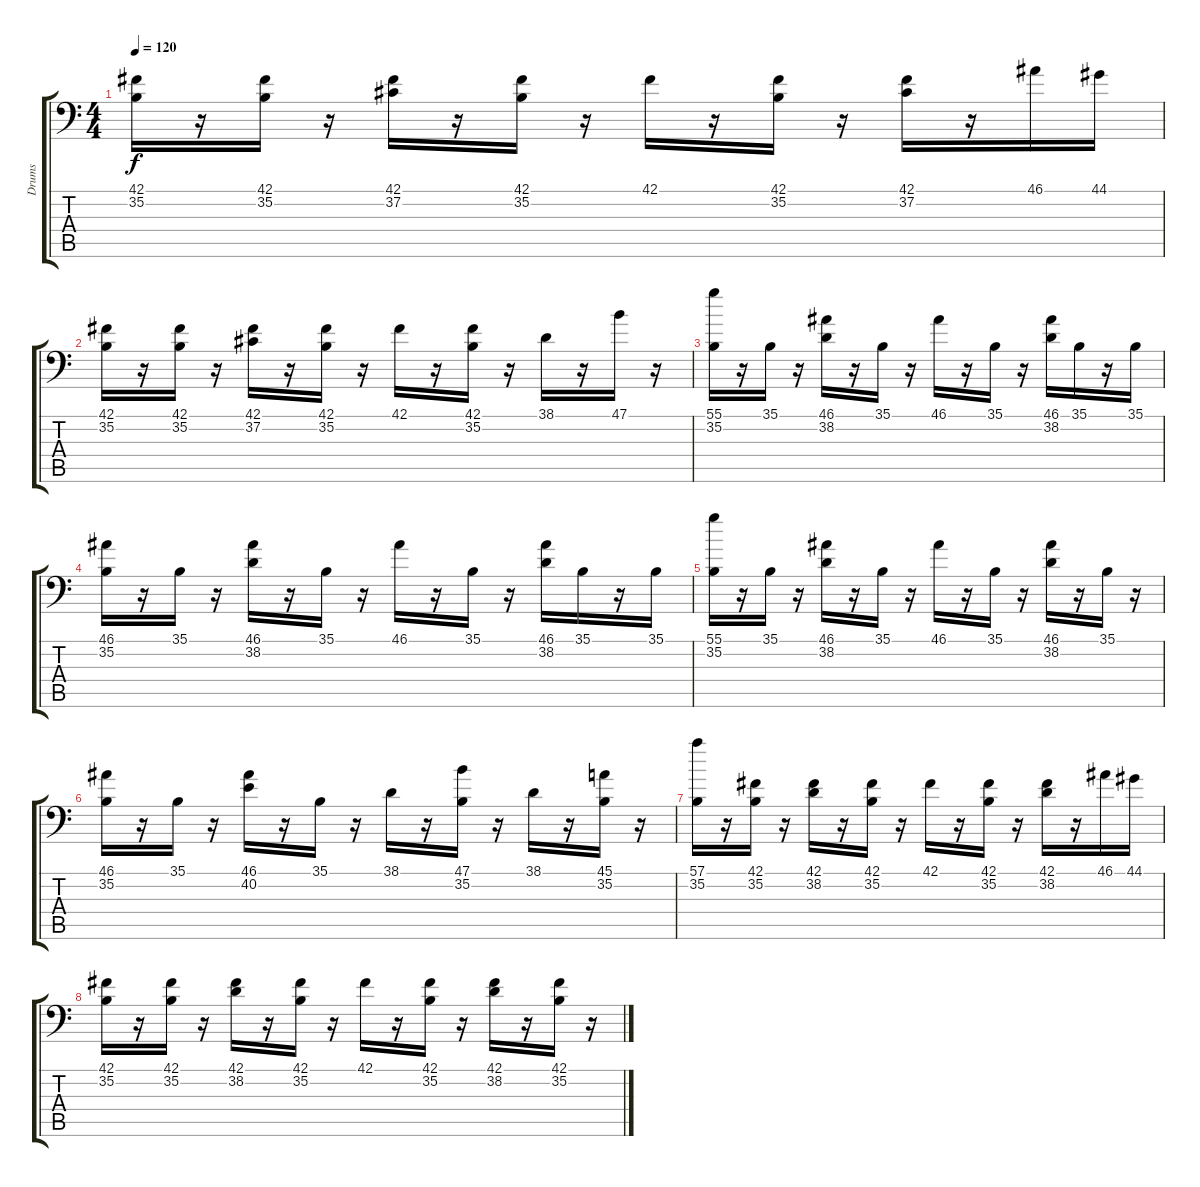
\track ("Drums" "Drums") {instrument acousticgrandpiano}
\staff {score tabs}
\tuning (C-1 C-1 C-1 C-1 C-1 C-1) {hide}
\ts (4 4)
\tempo 120
\clef f4
\ks c
(42.1 35.2).16{dy f} r.16 (42.1 35.2).16 r.16 (42.1 37.2).16 r.16 (42.1 35.2).16 r.16 42.1.16 r.16 (42.1 35.2).16 r.16 (42.1 37.2).16 r.16 46.1.16 44.1.16 |
(42.1 35.2).16 r.16 (42.1 35.2).16 r.16 (42.1 37.2).16 r.16 (42.1 35.2).16 r.16 42.1.16 r.16 (42.1 35.2).16 r.16 38.1.16 r.16 47.1.16 r.16 |
(55.1 35.2).16 r.16 35.1.16 r.16 (46.1 38.2).16 r.16 35.1.16 r.16 46.1.16 r.16 35.1.16 r.16 (46.1 38.2).16 35.1.16 r.16 35.1.16 |
(46.1 35.2).16 r.16 35.1.16 r.16 (46.1 38.2).16 r.16 35.1.16 r.16 46.1.16 r.16 35.1.16 r.16 (46.1 38.2).16 35.1.16 r.16 35.1.16 |
(55.1 35.2).16 r.16 35.1.16 r.16 (46.1 38.2).16 r.16 35.1.16 r.16 46.1.16 r.16 35.1.16 r.16 (46.1 38.2).16 r.16 35.1.16 r.16 |
(46.1 35.2).16 r.16 35.1.16 r.16 (46.1 40.2).16 r.16 35.1.16 r.16 38.1.16 r.16 (47.1 35.2).16 r.16 38.1.16 r.16 (45.1 35.2).16 r.16 |
(57.1 35.2).16 r.16 (42.1 35.2).16 r.16 (42.1 38.2).16 r.16 (42.1 35.2).16 r.16 42.1.16 r.16 (42.1 35.2).16 r.16 (42.1 38.2).16 r.16 46.1.16 44.1.16 |
(42.1 35.2).16 r.16 (42.1 35.2).16 r.16 (42.1 38.2).16 r.16 (42.1 35.2).16 r.16 42.1.16 r.16 (42.1 35.2).16 r.16 (42.1 38.2).16 r.16 (42.1 35.2).16 r.16
